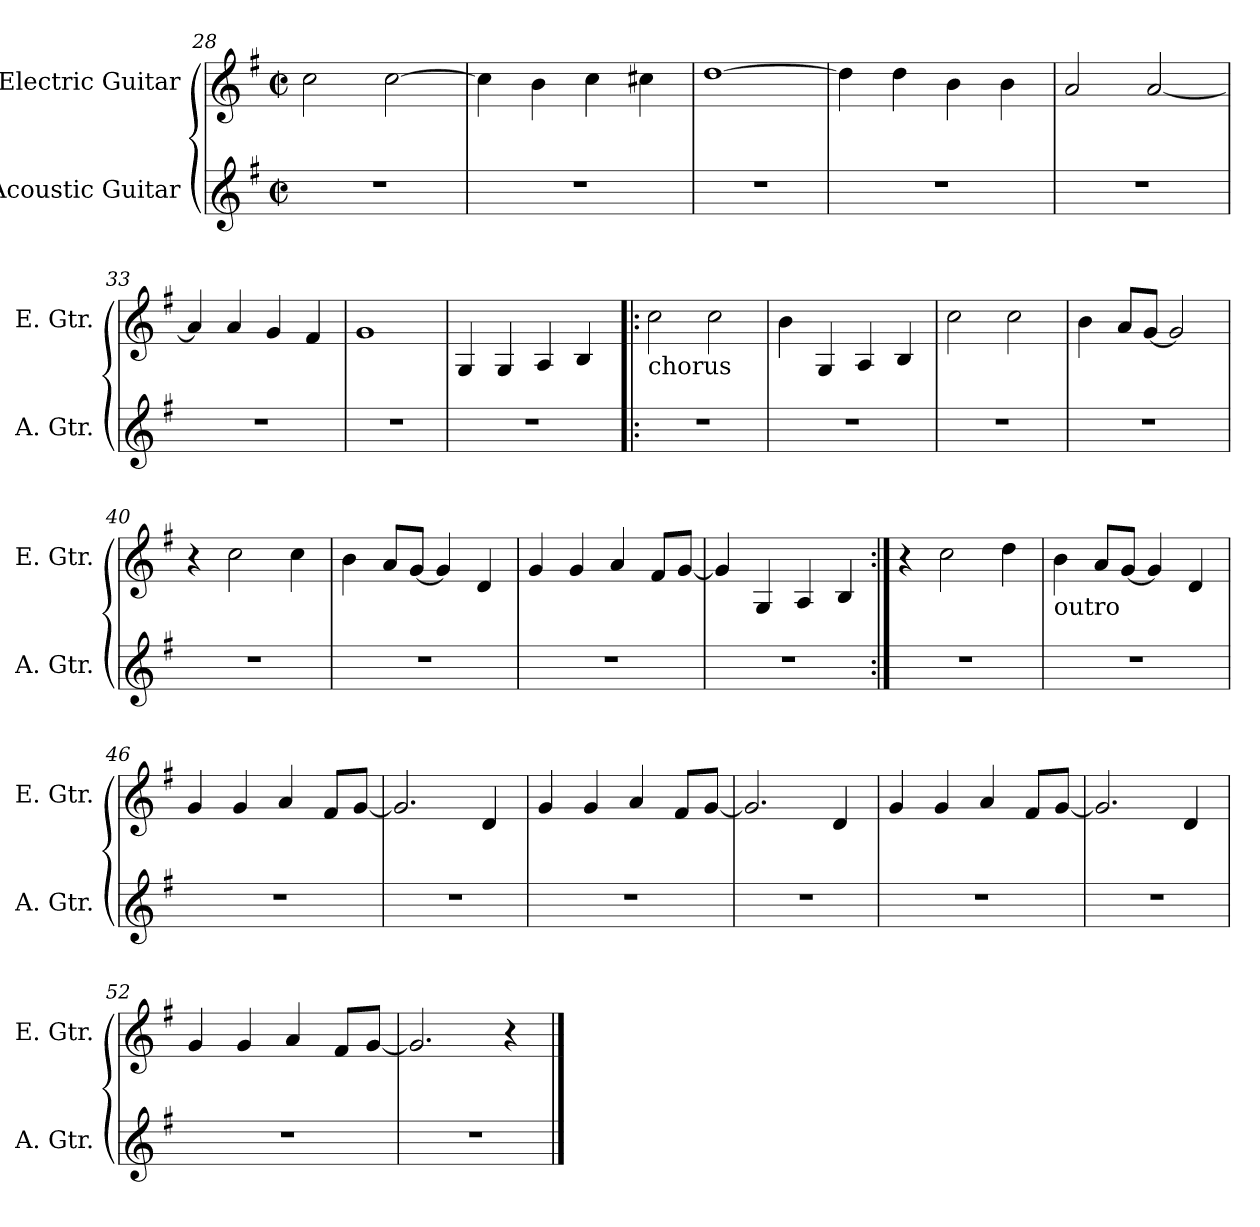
**kern	**kern
*part2	*part1
*staff2	*staff1
*I"Acoustic Guitar	*I"Electric Guitar
*I'A. Gtr.	*I'E. Gtr.
*clefG2	*clefG2
*ITrd7c12	*ITrd7c12
*k[f#]	*k[f#]
*G:	*G:
*M2/2	*M2/2
*met(c|)	*met(c|)
=28	=28
1r	2ci\
.	[>2ci\
=29	=29
1r	4ci\]
.	4Bi\
.	4ci\
.	4c#Xi\
=30	=30
1r	[>1di
!!LO:LB:g=z
=31	=31
1r	4di\]
.	4di\
.	4Bi\
.	4Bi\
=32	=32
1r	2Ai/
.	[<2Ai/
=33	=33
1r	4Ai/]
.	4Ai/
.	4Gi/
.	4F#i/
=34	=34
1r	1Gi
=35	=35
1r	4GGi/
.	4GGi/
.	4AAi/
.	4BBi/
!!LO:PB:g=z
=36!|:	=36!|:
!	!LO:TX:b:t=chorus
1r	2ci\
.	2ci\
=37	=37
1r	4Bi\
.	4GGi/
.	4AAi/
.	4BBi/
=38	=38
1r	2ci\
.	2ci\
=39	=39
1r	4Bi\
.	8Ai/L
.	[<8Gi/J
.	2Gi/]
!!LO:LB:g=z
=40	=40
1r	4r
.	2ci\
.	4ci\
=41	=41
1r	4Bi\
.	8Ai/L
.	[<8Gi/J
.	4Gi/]
.	4Di/
=42	=42
1r	4Gi/
.	4Gi/
.	4Ai/
.	8F#i/L
.	[<8Gi/J
=43	=43
1r	4Gi/]
.	4GGi/
.	4AAi/
.	4BBi/
=44:|!	=44:|!
1r	4r
.	2ci\
.	4di\
!!LO:LB:g=z
=45	=45
!	!LO:TX:b:t=outro
1r	4Bi\
.	8Ai/L
.	[<8Gi/J
.	4Gi/]
.	4Di/
=46	=46
1r	4Gi/
.	4Gi/
.	4Ai/
.	8F#i/L
.	[<8Gi/J
=47	=47
1r	2.Gi/]
.	4Di/
=48	=48
1r	4Gi/
.	4Gi/
.	4Ai/
.	8F#i/L
.	[<8Gi/J
!!LO:LB:g=z
=49	=49
1r	2.Gi/]
.	4Di/
=50	=50
1r	4Gi/
.	4Gi/
.	4Ai/
.	8F#i/L
.	[<8Gi/J
=51	=51
1r	2.Gi/]
.	4Di/
=52	=52
1r	4Gi/
.	4Gi/
.	4Ai/
.	8F#i/L
.	[<8Gi/J
=53	=53
1r	2.Gi/]
.	4r
==	==
*-	*-
